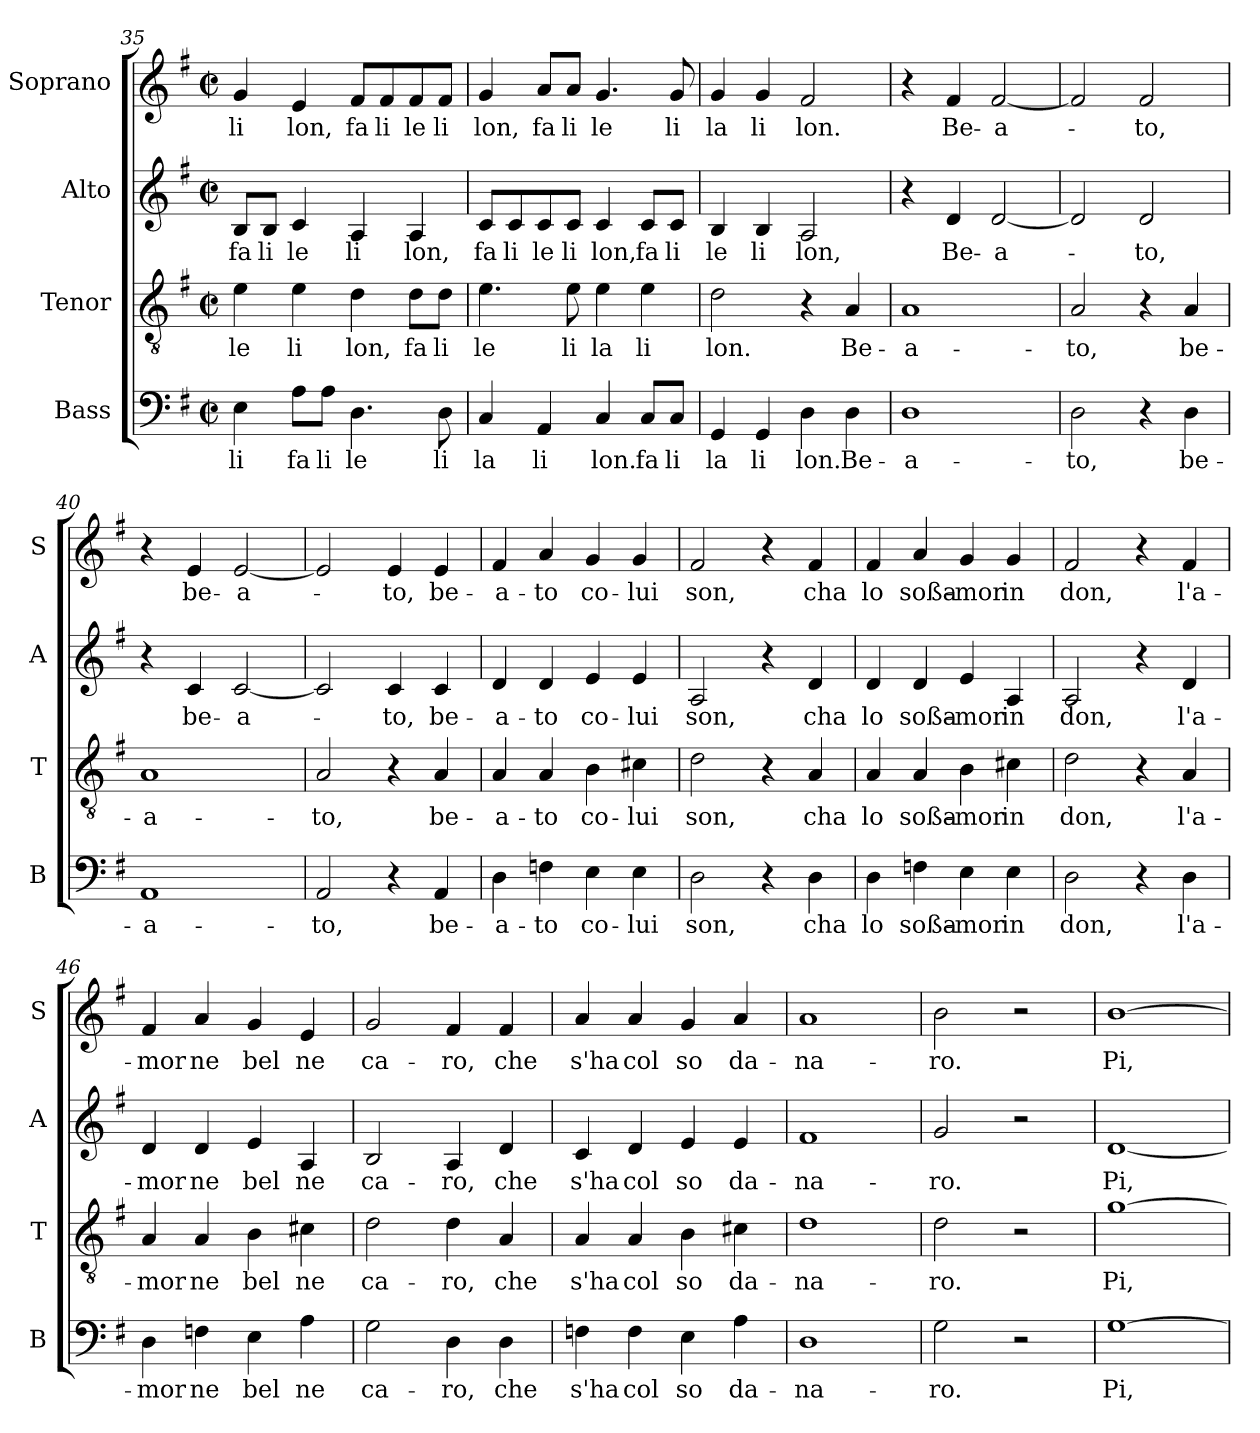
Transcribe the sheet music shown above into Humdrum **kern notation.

**kern	**text	**kern	**text	**kern	**text	**kern	**text
*part4	*part4	*part3	*part3	*part2	*part2	*part1	*part1
*staff4	*staff4	*staff3	*staff3	*staff2	*staff2	*staff1	*staff1
*I"Bass	*	*I"Tenor	*	*I"Alto	*	*I"Soprano	*
*I'B	*	*I'T	*	*I'A	*	*I'S	*
*clefF4	*	*clefGv2	*	*clefG2	*	*clefG2	*
*k[f#]	*	*k[f#]	*	*k[f#]	*	*k[f#]	*
*G:	*	*G:	*	*G:	*	*G:	*
*M2/2	*	*M2/2	*	*M2/2	*	*M2/2	*
*met(c|)	*	*met(c|)	*	*met(c|)	*	*met(c|)	*
=35	=35	=35	=35	=35	=35	=35	=35
!	!LO:LY:b	!	!LO:LY:b	!	!LO:LY:b	!	!LO:LY:b
4E\	li	4e\	le	8B/L	fa	4g/	li
!	!	!	!	!	!LO:LY:b	!	!
.	.	.	.	8B/J	li	.	.
!	!LO:LY:b	!	!LO:LY:b	!	!LO:LY:b	!	!LO:LY:b
8A\L	fa	4e\	li	4c/	le	4e/	lon,
!	!LO:LY:b	!	!	!	!	!	!
8A\J	li	.	.	.	.	.	.
!	!LO:LY:b	!	!LO:LY:b	!	!LO:LY:b	!	!LO:LY:b
4.D\	le	4d\	lon,	4A/	li	8f#/L	fa
!	!	!	!	!	!	!	!LO:LY:b
.	.	.	.	.	.	8f#/	li
!	!	!	!LO:LY:b	!	!LO:LY:b	!	!LO:LY:b
.	.	8d\L	fa	4A/	lon,	8f#/	le
!	!LO:LY:b	!	!LO:LY:b	!	!	!	!LO:LY:b
8D\	li	8d\J	li	.	.	8f#/J	li
!!LO:LB:g=z
=36	=36	=36	=36	=36	=36	=36	=36
!	!LO:LY:b	!	!LO:LY:b	!	!LO:LY:b	!	!LO:LY:b
4C/	la	4.e\	le	8c/L	fa	4g/	lon,
!	!	!	!	!	!LO:LY:b	!	!
.	.	.	.	8c/	li	.	.
!	!LO:LY:b	!	!	!	!LO:LY:b	!	!LO:LY:b
4AA/	li	.	.	8c/	le	8a/L	fa
!	!	!	!LO:LY:b	!	!LO:LY:b	!	!LO:LY:b
.	.	8e\	li	8c/J	li	8a/J	li
!	!LO:LY:b	!	!LO:LY:b	!	!LO:LY:b	!	!LO:LY:b
4C/	lon.	4e\	la	4c/	lon,	4.g/	le
!	!LO:LY:b	!	!LO:LY:b	!	!LO:LY:b	!	!
8C/L	fa	4e\	li	8c/L	fa	.	.
!	!LO:LY:b	!	!	!	!LO:LY:b	!	!LO:LY:b
8C/J	li	.	.	8c/J	li	8g/	li
=37	=37	=37	=37	=37	=37	=37	=37
!	!LO:LY:b	!	!LO:LY:b	!	!LO:LY:b	!	!LO:LY:b
4GG/	la	2d\	lon.	4B/	le	4g/	la
!	!LO:LY:b	!	!	!	!LO:LY:b	!	!LO:LY:b
4GG/	li	.	.	4B/	li	4g/	li
!	!LO:LY:b	!	!	!	!LO:LY:b	!	!LO:LY:b
4D\	lon.	4r	.	2A/	lon,	2f#/	lon.
!	!LO:LY:b	!	!LO:LY:b	!	!	!	!
4D\	Be-	4A/	Be-	.	.	.	.
=38	=38	=38	=38	=38	=38	=38	=38
!	!LO:LY:b	!	!LO:LY:b	!	!	!	!
1D	-a-	1A	-a-	4r	.	4r	.
!	!	!	!	!	!LO:LY:b	!	!LO:LY:b
.	.	.	.	4d/	Be-	4f#/	Be-
!	!	!	!	!	!LO:LY:b	!	!LO:LY:b
.	.	.	.	[2d/	-a-	[2f#/	-a-
=39	=39	=39	=39	=39	=39	=39	=39
!	!LO:LY:b	!	!LO:LY:b	!	!	!	!
2D\	-to,	2A/	-to,	2d/]	.	2f#/]	.
!	!	!	!	!	!LO:LY:b	!	!LO:LY:b
4r	.	4r	.	2d/	-to,	2f#/	-to,
!	!LO:LY:b	!	!LO:LY:b	!	!	!	!
4D\	be-	4A/	be-	.	.	.	.
=40	=40	=40	=40	=40	=40	=40	=40
!	!LO:LY:b	!	!LO:LY:b	!	!	!	!
1AA	-a-	1A	-a-	4r	.	4r	.
!	!	!	!	!	!LO:LY:b	!	!LO:LY:b
.	.	.	.	4c/	be-	4e/	be-
!	!	!	!	!	!LO:LY:b	!	!LO:LY:b
.	.	.	.	[2c/	-a-	[2e/	-a-
!!LO:PB:g=z
=41	=41	=41	=41	=41	=41	=41	=41
!	!LO:LY:b	!	!LO:LY:b	!	!	!	!
2AA/	-to,	2A/	-to,	2c/]	.	2e/]	.
!	!	!	!	!	!LO:LY:b	!	!LO:LY:b
4r	.	4r	.	4c/	-to,	4e/	-to,
!	!LO:LY:b	!	!LO:LY:b	!	!LO:LY:b	!	!LO:LY:b
4AA/	be-	4A/	be-	4c/	be-	4e/	be-
=42	=42	=42	=42	=42	=42	=42	=42
!	!LO:LY:b	!	!LO:LY:b	!	!LO:LY:b	!	!LO:LY:b
4D\	-a-	4A/	-a-	4d/	-a-	4f#/	-a-
!	!LO:LY:b	!	!LO:LY:b	!	!LO:LY:b	!	!LO:LY:b
4Fn\	-to	4A/	-to	4d/	-to	4a/	-to
!	!LO:LY:b	!	!LO:LY:b	!	!LO:LY:b	!	!LO:LY:b
4E\	co-	4B\	co-	4e/	co-	4g/	co-
!	!LO:LY:b	!	!LO:LY:b	!	!LO:LY:b	!	!LO:LY:b
4E\	-lui	4c#X\	-lui	4e/	-lui	4g/	-lui
=43	=43	=43	=43	=43	=43	=43	=43
!	!LO:LY:b	!	!LO:LY:b	!	!LO:LY:b	!	!LO:LY:b
2D\	son,	2d\	son,	2A/	son,	2f#/	son,
4r	.	4r	.	4r	.	4r	.
!	!LO:LY:b	!	!LO:LY:b	!	!LO:LY:b	!	!LO:LY:b
4D\	cha	4A/	cha	4d/	cha	4f#/	cha
=44	=44	=44	=44	=44	=44	=44	=44
!	!LO:LY:b	!	!LO:LY:b	!	!LO:LY:b	!	!LO:LY:b
4D\	lo	4A/	lo	4d/	lo	4f#/	lo
!	!LO:LY:b	!	!LO:LY:b	!	!LO:LY:b	!	!LO:LY:b
4Fn\	soßa-	4A/	soßa-	4d/	soßa-	4a/	soßa-
!	!LO:LY:b	!	!LO:LY:b	!	!LO:LY:b	!	!LO:LY:b
4E\	-mor	4B\	-mor	4e/	-mor	4g/	-mor
!	!LO:LY:b	!	!LO:LY:b	!	!LO:LY:b	!	!LO:LY:b
4E\	in	4c#X\	in	4A/	in	4g/	in
=45	=45	=45	=45	=45	=45	=45	=45
!	!LO:LY:b	!	!LO:LY:b	!	!LO:LY:b	!	!LO:LY:b
2D\	don,	2d\	don,	2A/	don,	2f#/	don,
4r	.	4r	.	4r	.	4r	.
!	!LO:LY:b	!	!LO:LY:b	!	!LO:LY:b	!	!LO:LY:b
4D\	l'a-	4A/	l'a-	4d/	l'a-	4f#/	l'a-
=46	=46	=46	=46	=46	=46	=46	=46
!	!LO:LY:b	!	!LO:LY:b	!	!LO:LY:b	!	!LO:LY:b
4D\	-mor	4A/	-mor	4d/	-mor	4f#/	-mor
!	!LO:LY:b	!	!LO:LY:b	!	!LO:LY:b	!	!LO:LY:b
4Fn\	ne	4A/	ne	4d/	ne	4a/	ne
!	!LO:LY:b	!	!LO:LY:b	!	!LO:LY:b	!	!LO:LY:b
4E\	bel	4B\	bel	4e/	bel	4g/	bel
!	!LO:LY:b	!	!LO:LY:b	!	!LO:LY:b	!	!LO:LY:b
4A\	ne	4c#X\	ne	4A/	ne	4e/	ne
!!LO:LB:g=z
=47	=47	=47	=47	=47	=47	=47	=47
!	!LO:LY:b	!	!LO:LY:b	!	!LO:LY:b	!	!LO:LY:b
2G\	ca-	2d\	ca-	2B/	ca-	2g/	ca-
!	!LO:LY:b	!	!LO:LY:b	!	!LO:LY:b	!	!LO:LY:b
4D\	-ro,	4d\	-ro,	4A/	-ro,	4f#/	-ro,
!	!LO:LY:b	!	!LO:LY:b	!	!LO:LY:b	!	!LO:LY:b
4D\	che	4A/	che	4d/	che	4f#/	che
=48	=48	=48	=48	=48	=48	=48	=48
!	!LO:LY:b	!	!LO:LY:b	!	!LO:LY:b	!	!LO:LY:b
4Fn\	s'ha	4A/	s'ha	4c/	s'ha	4a/	s'ha
!	!LO:LY:b	!	!LO:LY:b	!	!LO:LY:b	!	!LO:LY:b
4F\	col	4A/	col	4d/	col	4a/	col
!	!LO:LY:b	!	!LO:LY:b	!	!LO:LY:b	!	!LO:LY:b
4E\	so	4B\	so	4e/	so	4g/	so
!	!LO:LY:b	!	!LO:LY:b	!	!LO:LY:b	!	!LO:LY:b
4A\	da-	4c#X\	da-	4e/	da-	4a/	da-
=49	=49	=49	=49	=49	=49	=49	=49
!	!LO:LY:b	!	!LO:LY:b	!	!LO:LY:b	!	!LO:LY:b
1D	-na-	1d	-na-	1f#	-na-	1a	-na-
=50	=50	=50	=50	=50	=50	=50	=50
!	!LO:LY:b	!	!LO:LY:b	!	!LO:LY:b	!	!LO:LY:b
2G\	-ro.	2d\	-ro.	2g/	-ro.	2b\	-ro.
2r	.	2r	.	2r	.	2r	.
=51	=51	=51	=51	=51	=51	=51	=51
!	!LO:LY:b	!	!LO:LY:b	!	!LO:LY:b	!	!LO:LY:b
[1G	Pi,	[1g	Pi,	[1d	Pi,	[1b	Pi,
=	=	=	=	=	=	=	=
*-	*-	*-	*-	*-	*-	*-	*-
